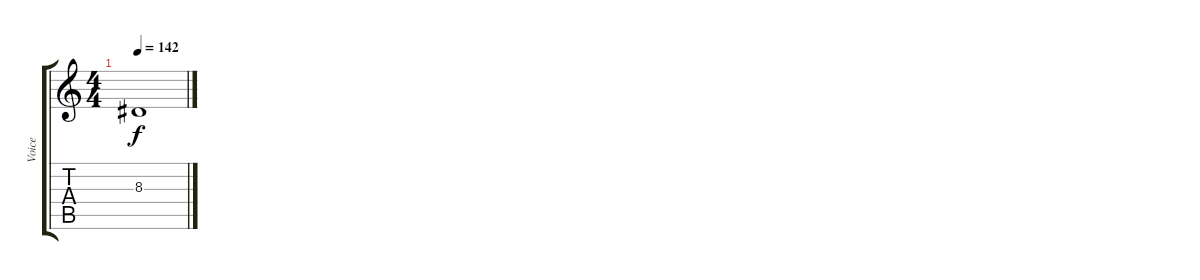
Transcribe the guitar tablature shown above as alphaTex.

\track ("Voice" "Voice") {instrument choiraahs}
\staff {score tabs}
\tuning (E4 B3 G3 D3 A2 E2) {hide}
\ts (4 4)
\tempo 142
\clef g2
\ks c
8.3{t}.1{dy f}
